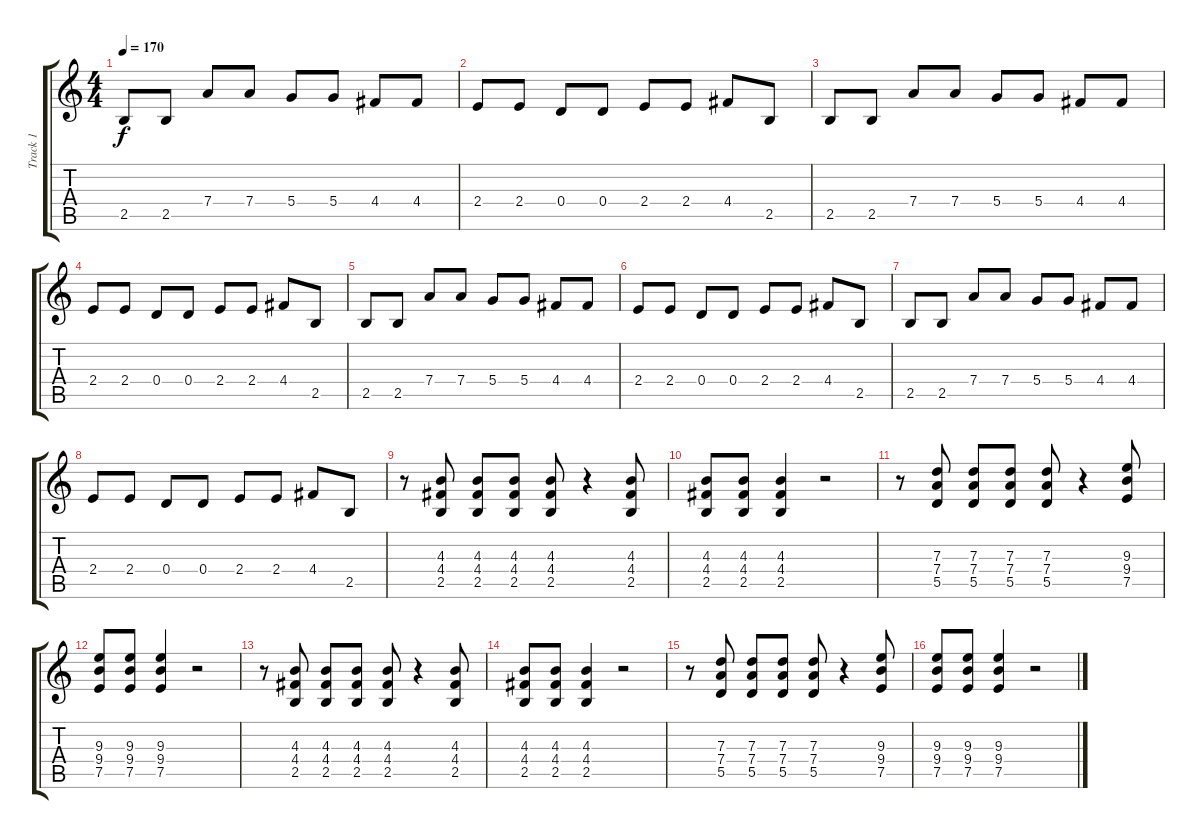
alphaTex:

\track ("Track 1" "Track 1") {instrument overdrivenguitar}
\staff {score tabs}
\tuning (E4 B3 G3 D3 A2 E2) {hide}
\ts (4 4)
\tempo 170
\clef g2
\ks c
2.5.8{dy f} 2.5.8 7.4.8 7.4.8 5.4.8 5.4.8 4.4.8 4.4.8 |
2.4.8 2.4.8 0.4.8 0.4.8 2.4.8 2.4.8 4.4.8 2.5.8 |
2.5.8 2.5.8 7.4.8 7.4.8 5.4.8 5.4.8 4.4.8 4.4.8 |
2.4.8 2.4.8 0.4.8 0.4.8 2.4.8 2.4.8 4.4.8 2.5.8 |
2.5.8 2.5.8 7.4.8 7.4.8 5.4.8 5.4.8 4.4.8 4.4.8 |
2.4.8 2.4.8 0.4.8 0.4.8 2.4.8 2.4.8 4.4.8 2.5.8 |
2.5.8 2.5.8 7.4.8 7.4.8 5.4.8 5.4.8 4.4.8 4.4.8 |
2.4.8 2.4.8 0.4.8 0.4.8 2.4.8 2.4.8 4.4.8 2.5.8 |
r.8 (4.3 4.4 2.5).8 (4.3 4.4 2.5).8 (4.3 4.4 2.5).8 (4.3 4.4 2.5).8 r.4 (4.3 4.4 2.5).8 |
(4.3 4.4 2.5).8 (4.3 4.4 2.5).8 (4.3 4.4 2.5).4 r.2 |
r.8 (7.3 7.4 5.5).8 (7.3 7.4 5.5).8 (7.3 7.4 5.5).8 (7.3 7.4 5.5).8 r.4 (9.3 9.4 7.5).8 |
(9.3 9.4 7.5).8 (9.3 9.4 7.5).8 (9.3 9.4 7.5).4 r.2 |
r.8 (4.3 4.4 2.5).8 (4.3 4.4 2.5).8 (4.3 4.4 2.5).8 (4.3 4.4 2.5).8 r.4 (4.3 4.4 2.5).8 |
(4.3 4.4 2.5).8 (4.3 4.4 2.5).8 (4.3 4.4 2.5).4 r.2 |
r.8 (7.3 7.4 5.5).8 (7.3 7.4 5.5).8 (7.3 7.4 5.5).8 (7.3 7.4 5.5).8 r.4 (9.3 9.4 7.5).8 |
(9.3 9.4 7.5).8 (9.3 9.4 7.5).8 (9.3 9.4 7.5).4 r.2
